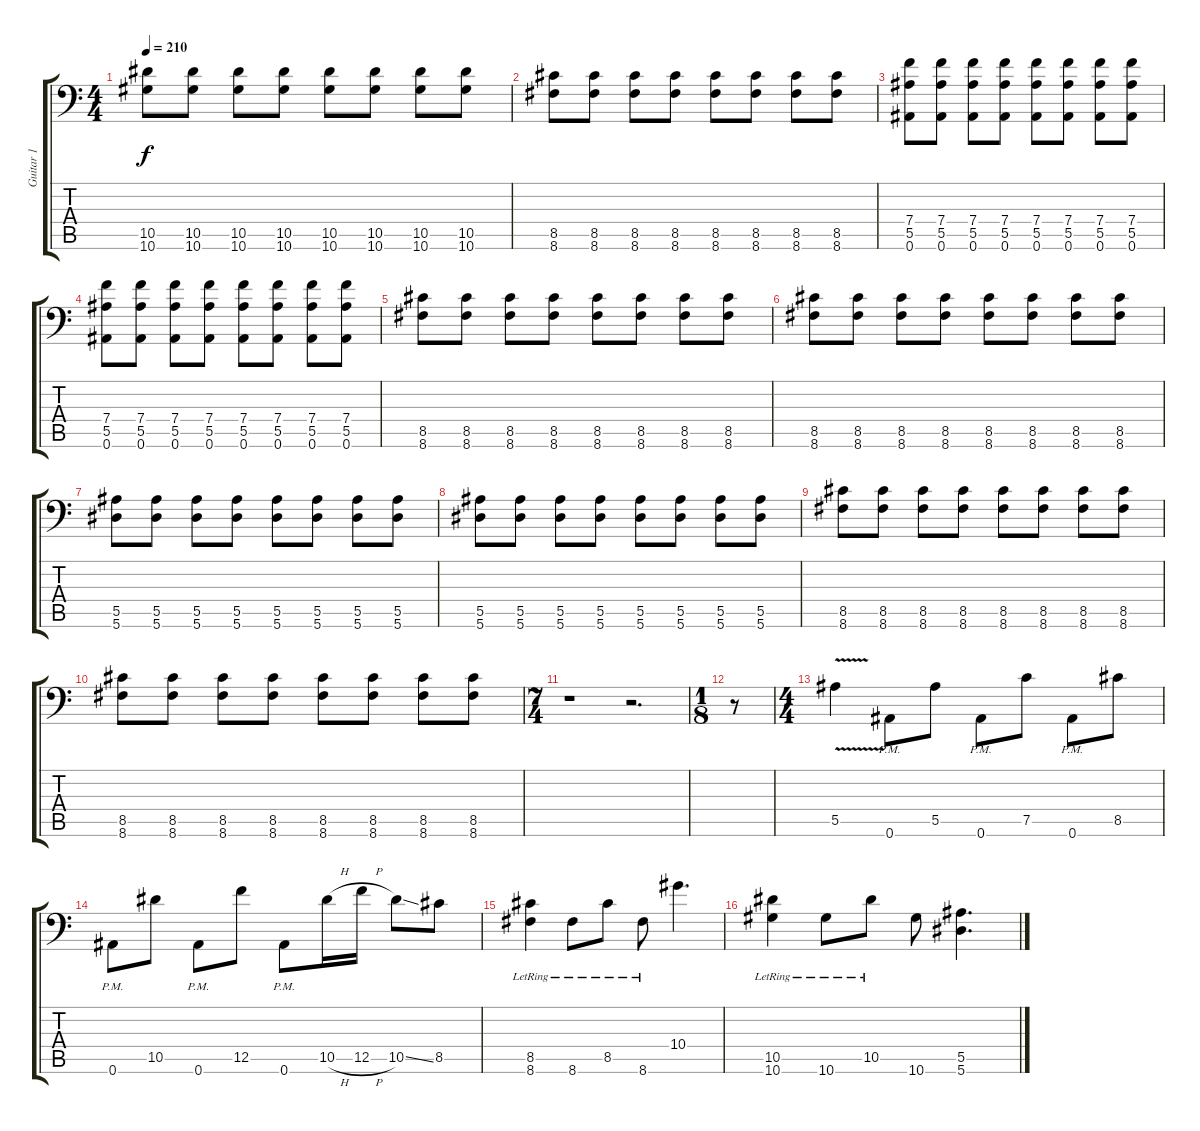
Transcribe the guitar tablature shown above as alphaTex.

\track ("Guitar 1" "Guitar 1") {instrument distortionguitar}
\staff {score tabs}
\tuning (C4 G3 Eb3 Bb2 F2 Bb1) {hide}
\ts (4 4)
\tempo 210
\clef f4
\ks c
(10.5 10.6).8{dy f} (10.5 10.6).8 (10.5 10.6).8 (10.5 10.6).8 (10.5 10.6).8 (10.5 10.6).8 (10.5 10.6).8 (10.5 10.6).8 |
(8.5 8.6).8 (8.5 8.6).8 (8.5 8.6).8 (8.5 8.6).8 (8.5 8.6).8 (8.5 8.6).8 (8.5 8.6).8 (8.5 8.6).8 |
(7.4 5.5 0.6).8 (7.4 5.5 0.6).8 (7.4 5.5 0.6).8 (7.4 5.5 0.6).8 (7.4 5.5 0.6).8 (7.4 5.5 0.6).8 (7.4 5.5 0.6).8 (7.4 5.5 0.6).8 |
(7.4 5.5 0.6).8 (7.4 5.5 0.6).8 (7.4 5.5 0.6).8 (7.4 5.5 0.6).8 (7.4 5.5 0.6).8 (7.4 5.5 0.6).8 (7.4 5.5 0.6).8 (7.4 5.5 0.6).8 |
(8.5 8.6).8 (8.5 8.6).8 (8.5 8.6).8 (8.5 8.6).8 (8.5 8.6).8 (8.5 8.6).8 (8.5 8.6).8 (8.5 8.6).8 |
(8.5 8.6).8 (8.5 8.6).8 (8.5 8.6).8 (8.5 8.6).8 (8.5 8.6).8 (8.5 8.6).8 (8.5 8.6).8 (8.5 8.6).8 |
(5.5 5.6).8 (5.5 5.6).8 (5.5 5.6).8 (5.5 5.6).8 (5.5 5.6).8 (5.5 5.6).8 (5.5 5.6).8 (5.5 5.6).8 |
(5.5 5.6).8 (5.5 5.6).8 (5.5 5.6).8 (5.5 5.6).8 (5.5 5.6).8 (5.5 5.6).8 (5.5 5.6).8 (5.5 5.6).8 |
(8.5 8.6).8 (8.5 8.6).8 (8.5 8.6).8 (8.5 8.6).8 (8.5 8.6).8 (8.5 8.6).8 (8.5 8.6).8 (8.5 8.6).8 |
(8.5 8.6).8 (8.5 8.6).8 (8.5 8.6).8 (8.5 8.6).8 (8.5 8.6).8 (8.5 8.6).8 (8.5 8.6).8 (8.5 8.6).8 |
\ts (7 4)
r.1 r.2{d} |
\ts (1 8)
r.8 |
\ts (4 4)
5.5{v}.4 0.6{pm}.8 5.5.8 0.6{pm}.8 7.5.8 0.6{pm}.8 8.5.8 |
0.6{pm}.8 10.5.8 0.6{pm}.8 12.5.8 0.6{pm}.8 10.5{h}.16 12.5{h}.16 10.5{ss}.8 8.5.8 |
(8.5{lr} 8.6{lr}).4 8.6{lr}.8 8.5{lr}.8 8.6{lr}.8 10.4.4{d} |
(10.5{lr} 10.6{lr}).4 10.6{lr}.8 10.5{lr}.8 10.6.8 (5.5 5.6).4{d}
